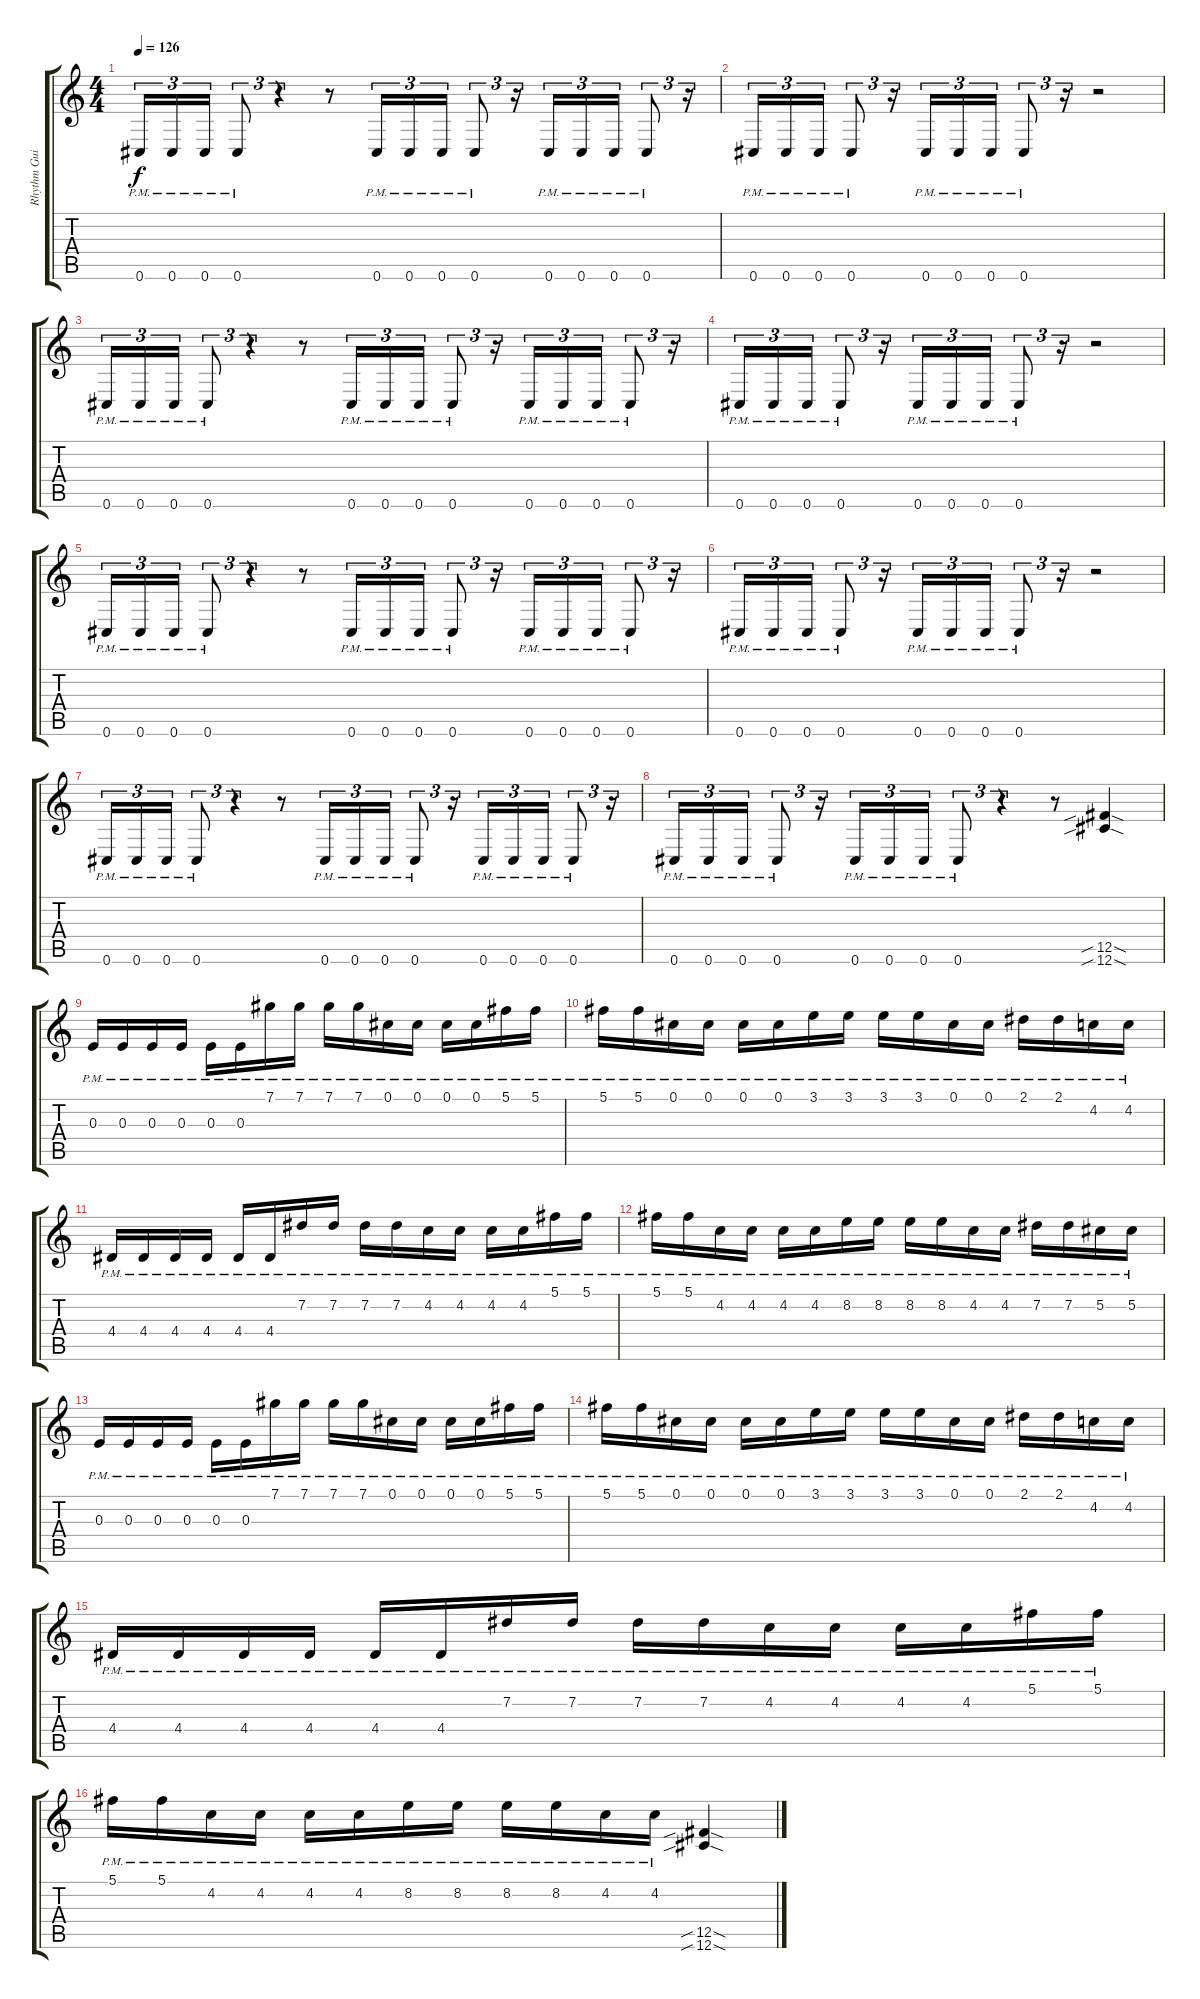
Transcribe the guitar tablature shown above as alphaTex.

\track ("Rhythm Guitar" "Rhythm Gui") {instrument distortionguitar}
\staff {score tabs}
\tuning (Db4 Ab3 E3 B2 Gb2 Db2) {hide}
\ts (4 4)
\tempo 126
\clef g2
\ks c
0.6{pm}.16{tu (3 2) dy f} 0.6{pm}.16{tu (3 2)} 0.6{pm}.16{tu (3 2)} 0.6{pm}.8{tu (3 2)} r.4{tu (3 2)} r.8 0.6{pm}.16{tu (3 2)} 0.6{pm}.16{tu (3 2)} 0.6{pm}.16{tu (3 2)} 0.6{pm}.8{tu (3 2)} r.16{tu (3 2)} 0.6{pm}.16{tu (3 2)} 0.6{pm}.16{tu (3 2)} 0.6{pm}.16{tu (3 2)} 0.6{pm}.8{tu (3 2)} r.16{tu (3 2)} |
0.6{pm}.16{tu (3 2)} 0.6{pm}.16{tu (3 2)} 0.6{pm}.16{tu (3 2)} 0.6{pm}.8{tu (3 2)} r.16{tu (3 2)} 0.6{pm}.16{tu (3 2)} 0.6{pm}.16{tu (3 2)} 0.6{pm}.16{tu (3 2)} 0.6{pm}.8{tu (3 2)} r.16{tu (3 2)} r.2 |
0.6{pm}.16{tu (3 2)} 0.6{pm}.16{tu (3 2)} 0.6{pm}.16{tu (3 2)} 0.6{pm}.8{tu (3 2)} r.4{tu (3 2)} r.8 0.6{pm}.16{tu (3 2)} 0.6{pm}.16{tu (3 2)} 0.6{pm}.16{tu (3 2)} 0.6{pm}.8{tu (3 2)} r.16{tu (3 2)} 0.6{pm}.16{tu (3 2)} 0.6{pm}.16{tu (3 2)} 0.6{pm}.16{tu (3 2)} 0.6{pm}.8{tu (3 2)} r.16{tu (3 2)} |
0.6{pm}.16{tu (3 2)} 0.6{pm}.16{tu (3 2)} 0.6{pm}.16{tu (3 2)} 0.6{pm}.8{tu (3 2)} r.16{tu (3 2)} 0.6{pm}.16{tu (3 2)} 0.6{pm}.16{tu (3 2)} 0.6{pm}.16{tu (3 2)} 0.6{pm}.8{tu (3 2)} r.16{tu (3 2)} r.2 |
0.6{pm}.16{tu (3 2)} 0.6{pm}.16{tu (3 2)} 0.6{pm}.16{tu (3 2)} 0.6{pm}.8{tu (3 2)} r.4{tu (3 2)} r.8 0.6{pm}.16{tu (3 2)} 0.6{pm}.16{tu (3 2)} 0.6{pm}.16{tu (3 2)} 0.6{pm}.8{tu (3 2)} r.16{tu (3 2)} 0.6{pm}.16{tu (3 2)} 0.6{pm}.16{tu (3 2)} 0.6{pm}.16{tu (3 2)} 0.6{pm}.8{tu (3 2)} r.16{tu (3 2)} |
0.6{pm}.16{tu (3 2)} 0.6{pm}.16{tu (3 2)} 0.6{pm}.16{tu (3 2)} 0.6{pm}.8{tu (3 2)} r.16{tu (3 2)} 0.6{pm}.16{tu (3 2)} 0.6{pm}.16{tu (3 2)} 0.6{pm}.16{tu (3 2)} 0.6{pm}.8{tu (3 2)} r.16{tu (3 2)} r.2 |
0.6{pm}.16{tu (3 2)} 0.6{pm}.16{tu (3 2)} 0.6{pm}.16{tu (3 2)} 0.6{pm}.8{tu (3 2)} r.4{tu (3 2)} r.8 0.6{pm}.16{tu (3 2)} 0.6{pm}.16{tu (3 2)} 0.6{pm}.16{tu (3 2)} 0.6{pm}.8{tu (3 2)} r.16{tu (3 2)} 0.6{pm}.16{tu (3 2)} 0.6{pm}.16{tu (3 2)} 0.6{pm}.16{tu (3 2)} 0.6{pm}.8{tu (3 2)} r.16{tu (3 2)} |
0.6{pm}.16{tu (3 2)} 0.6{pm}.16{tu (3 2)} 0.6{pm}.16{tu (3 2)} 0.6{pm}.8{tu (3 2)} r.16{tu (3 2)} 0.6{pm}.16{tu (3 2)} 0.6{pm}.16{tu (3 2)} 0.6{pm}.16{tu (3 2)} 0.6{pm}.8{tu (3 2)} r.4{tu (3 2)} r.8 (12.5{sib sod} 12.6{sib sod}).4 |
0.3{pm}.16 0.3{pm}.16 0.3{pm}.16 0.3{pm}.16 0.3{pm}.16 0.3{pm}.16 7.1{pm}.16 7.1{pm}.16 7.1{pm}.16 7.1{pm}.16 0.1{pm}.16 0.1{pm}.16 0.1{pm}.16 0.1{pm}.16 5.1{pm}.16 5.1{pm}.16 |
5.1{pm}.16 5.1{pm}.16 0.1{pm}.16 0.1{pm}.16 0.1{pm}.16 0.1{pm}.16 3.1{pm}.16 3.1{pm}.16 3.1{pm}.16 3.1{pm}.16 0.1{pm}.16 0.1{pm}.16 2.1{pm}.16 2.1{pm}.16 4.2{pm}.16 4.2{pm}.16 |
4.4{pm}.16 4.4{pm}.16 4.4{pm}.16 4.4{pm}.16 4.4{pm}.16 4.4{pm}.16 7.2{pm}.16 7.2{pm}.16 7.2{pm}.16 7.2{pm}.16 4.2{pm}.16 4.2{pm}.16 4.2{pm}.16 4.2{pm}.16 5.1{pm}.16 5.1{pm}.16 |
5.1{pm}.16 5.1{pm}.16 4.2{pm}.16 4.2{pm}.16 4.2{pm}.16 4.2{pm}.16 8.2{pm}.16 8.2{pm}.16 8.2{pm}.16 8.2{pm}.16 4.2{pm}.16 4.2{pm}.16 7.2{pm}.16 7.2{pm}.16 5.2{pm}.16 5.2{pm}.16 |
0.3{pm}.16 0.3{pm}.16 0.3{pm}.16 0.3{pm}.16 0.3{pm}.16 0.3{pm}.16 7.1{pm}.16 7.1{pm}.16 7.1{pm}.16 7.1{pm}.16 0.1{pm}.16 0.1{pm}.16 0.1{pm}.16 0.1{pm}.16 5.1{pm}.16 5.1{pm}.16 |
5.1{pm}.16 5.1{pm}.16 0.1{pm}.16 0.1{pm}.16 0.1{pm}.16 0.1{pm}.16 3.1{pm}.16 3.1{pm}.16 3.1{pm}.16 3.1{pm}.16 0.1{pm}.16 0.1{pm}.16 2.1{pm}.16 2.1{pm}.16 4.2{pm}.16 4.2{pm}.16 |
4.4{pm}.16 4.4{pm}.16 4.4{pm}.16 4.4{pm}.16 4.4{pm}.16 4.4{pm}.16 7.2{pm}.16 7.2{pm}.16 7.2{pm}.16 7.2{pm}.16 4.2{pm}.16 4.2{pm}.16 4.2{pm}.16 4.2{pm}.16 5.1{pm}.16 5.1{pm}.16 |
5.1{pm}.16 5.1{pm}.16 4.2{pm}.16 4.2{pm}.16 4.2{pm}.16 4.2{pm}.16 8.2{pm}.16 8.2{pm}.16 8.2{pm}.16 8.2{pm}.16 4.2{pm}.16 4.2{pm}.16 (12.5{sib sod} 12.6{sib sod}).4
